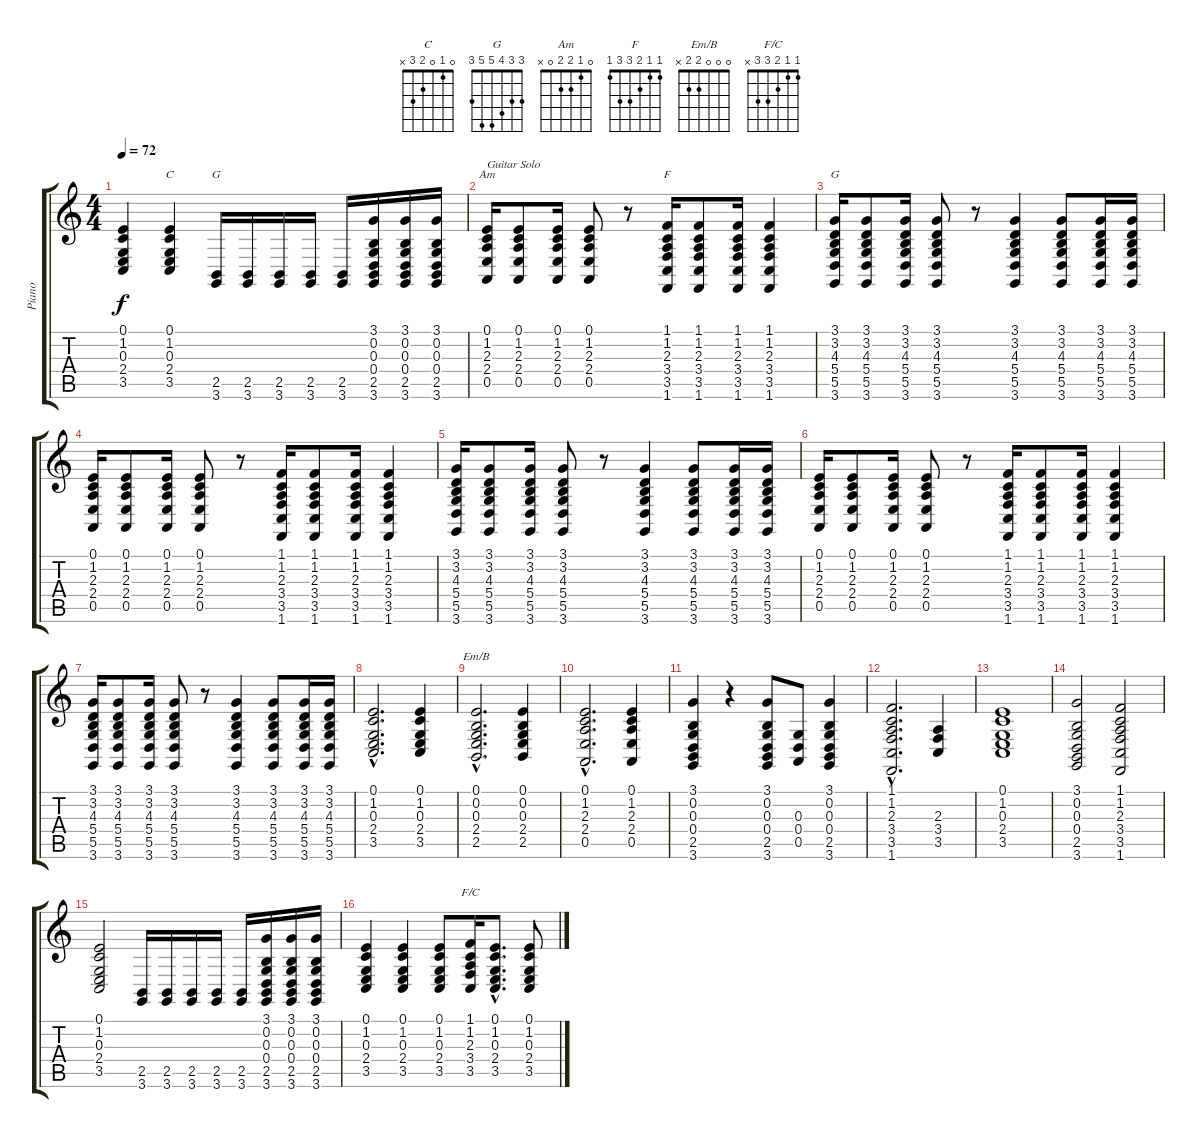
\track ("Piano" "Piano") {instrument acousticgrandpiano}
\staff {score tabs}
\tuning (E4 B3 G3 D3 A2 E2) {hide}
\chord ("C" 0 1 0 2 3 x)
\chord ("G" 3 0 0 0 2 3)
\chord ("Am" 0 1 2 2 0 x)
\chord ("F" 1 1 2 3 3 1)
\chord ("G" 3 3 4 5 5 3)
\chord ("Em/B" 0 0 0 2 2 x)
\chord ("F/C" 1 1 2 3 3 x)
\ts (4 4)
\tempo 72
\clef g2
\ks c
(0.1 1.2 0.3 2.4 3.5).4{dy f} (0.1 1.2 0.3 2.4 3.5).4{ch "C"} (2.5 3.6).16{ch "G"} (2.5 3.6).16 (2.5 3.6).16 (2.5 3.6).16 (2.5 3.6).16 (3.1 0.2 0.3 0.4 2.5 3.6).16 (3.1 0.2 0.3 0.4 2.5 3.6).16 (3.1 0.2 0.3 0.4 2.5 3.6).16 |
(0.1 1.2 2.3 2.4 0.5).16{ch "Am" txt "Guitar Solo"} (0.1 1.2 2.3 2.4 0.5).8 (0.1 1.2 2.3 2.4 0.5).16 (0.1 1.2 2.3 2.4 0.5).8 r.8 (1.1 1.2 2.3 3.4 3.5 1.6).16{ch "F"} (1.1 1.2 2.3 3.4 3.5 1.6).8 (1.1 1.2 2.3 3.4 3.5 1.6).16 (1.1 1.2 2.3 3.4 3.5 1.6).4 |
(3.1 3.2 4.3 5.4 5.5 3.6).16{ch "G"} (3.1 3.2 4.3 5.4 5.5 3.6).8 (3.1 3.2 4.3 5.4 5.5 3.6).16 (3.1 3.2 4.3 5.4 5.5 3.6).8 r.8 (3.1 3.2 4.3 5.4 5.5 3.6).4 (3.1 3.2 4.3 5.4 5.5 3.6).8 (3.1 3.2 4.3 5.4 5.5 3.6).16 (3.1 3.2 4.3 5.4 5.5 3.6).16 |
(0.1 1.2 2.3 2.4 0.5).16 (0.1 1.2 2.3 2.4 0.5).8 (0.1 1.2 2.3 2.4 0.5).16 (0.1 1.2 2.3 2.4 0.5).8 r.8 (1.1 1.2 2.3 3.4 3.5 1.6).16 (1.1 1.2 2.3 3.4 3.5 1.6).8 (1.1 1.2 2.3 3.4 3.5 1.6).16 (1.1 1.2 2.3 3.4 3.5 1.6).4 |
(3.1 3.2 4.3 5.4 5.5 3.6).16 (3.1 3.2 4.3 5.4 5.5 3.6).8 (3.1 3.2 4.3 5.4 5.5 3.6).16 (3.1 3.2 4.3 5.4 5.5 3.6).8 r.8 (3.1 3.2 4.3 5.4 5.5 3.6).4 (3.1 3.2 4.3 5.4 5.5 3.6).8 (3.1 3.2 4.3 5.4 5.5 3.6).16 (3.1 3.2 4.3 5.4 5.5 3.6).16 |
(0.1 1.2 2.3 2.4 0.5).16 (0.1 1.2 2.3 2.4 0.5).8 (0.1 1.2 2.3 2.4 0.5).16 (0.1 1.2 2.3 2.4 0.5).8 r.8 (1.1 1.2 2.3 3.4 3.5 1.6).16 (1.1 1.2 2.3 3.4 3.5 1.6).8 (1.1 1.2 2.3 3.4 3.5 1.6).16 (1.1 1.2 2.3 3.4 3.5 1.6).4 |
(3.1 3.2 4.3 5.4 5.5 3.6).16 (3.1 3.2 4.3 5.4 5.5 3.6).8 (3.1 3.2 4.3 5.4 5.5 3.6).16 (3.1 3.2 4.3 5.4 5.5 3.6).8 r.8 (3.1 3.2 4.3 5.4 5.5 3.6).4 (3.1 3.2 4.3 5.4 5.5 3.6).8 (3.1 3.2 4.3 5.4 5.5 3.6).16 (3.1 3.2 4.3 5.4 5.5 3.6).16 |
(0.1{hac} 1.2{hac} 0.3{hac} 2.4{hac} 3.5{hac}).2{d} (0.1 1.2 0.3 2.4 3.5).4 |
(0.1{hac} 0.2{hac} 0.3{hac} 2.4{hac} 2.5{hac}).2{d ch "Em/B"} (0.1 0.2 0.3 2.4 2.5).4 |
(0.1{hac} 1.2{hac} 2.3{hac} 2.4{hac} 0.5{hac}).2{d} (0.1 1.2 2.3 2.4 0.5).4 |
(3.1 0.2 0.3 0.4 2.5 3.6).4 r.4 (3.1 0.2 0.3 0.4 2.5 3.6).8 (0.3 0.4 0.5).8 (3.1 0.2 0.3 0.4 2.5 3.6).4 |
(1.1{hac} 1.2{hac} 2.3{hac} 3.4{hac} 3.5{hac} 1.6{hac}).2{d} (2.3 3.4 3.5).4 |
(0.1 1.2 0.3 2.4 3.5).1 |
(3.1 0.2 0.3 0.4 2.5 3.6).2 (1.1 1.2 2.3 3.4 3.5 1.6).2 |
(0.1 1.2 0.3 2.4 3.5).2 (2.5 3.6).16 (2.5 3.6).16 (2.5 3.6).16 (2.5 3.6).16 (2.5 3.6).16 (3.1 0.2 0.3 0.4 2.5 3.6).16 (3.1 0.2 0.3 0.4 2.5 3.6).16 (3.1 0.2 0.3 0.4 2.5 3.6).16 |
(0.1 1.2 0.3 2.4 3.5).4 (0.1 1.2 0.3 2.4 3.5).4 (0.1 1.2 0.3 2.4 3.5).8 (1.1 1.2 2.3 3.4 3.5).16{ch "F/C"} (0.1{hac} 1.2{hac} 0.3{hac} 2.4{hac} 3.5{hac}).8{d} (0.1 1.2 0.3 2.4 3.5).8
